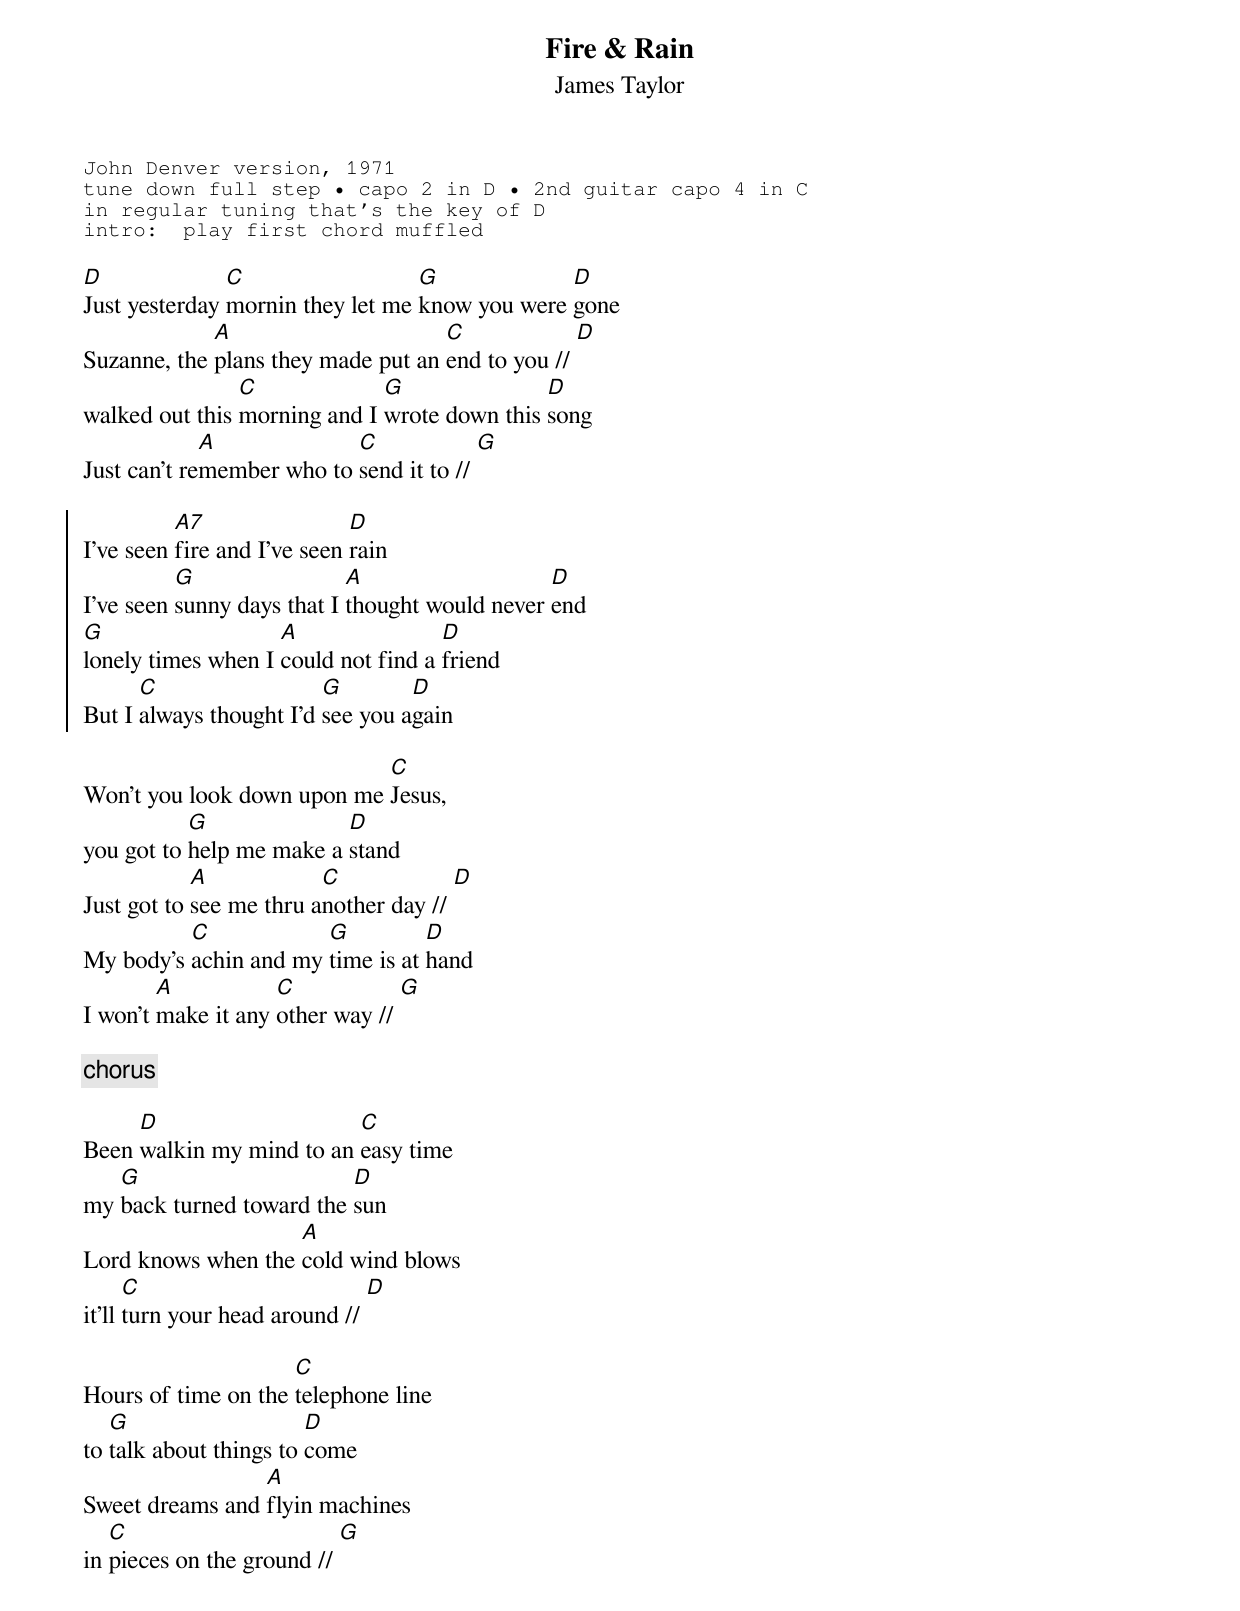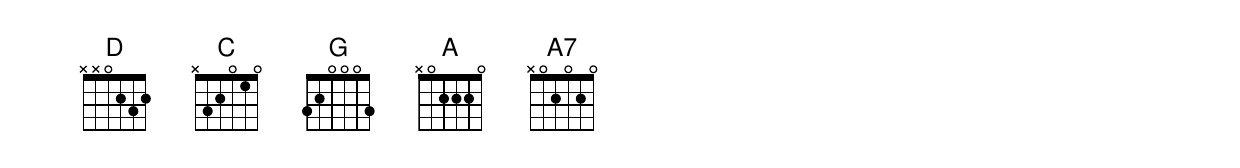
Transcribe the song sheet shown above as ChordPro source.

{title: Fire & Rain}
{subtitle: James Taylor}
{sot}
John Denver version, 1971
tune down full step • capo 2 in D • 2nd guitar capo 4 in C
in regular tuning that’s the key of D
intro:  play first chord muffled
{eot}

[D]Just yesterday [C]mornin they let me [G]know you were [D]gone
Suzanne, the [A]plans they made put an [C]end to you // [D]
walked out this [C]morning and I [G]wrote down this [D]song
Just can't re[A]member who to [C]send it to // [G]

{soc}
I’ve seen [A7]fire and I’ve seen [D]rain
I’ve seen [G]sunny days that I [A]thought would never [D]end
[G]lonely times when I [A]could not find a [D]friend
But I [C]always thought I’d [G]see you a[D]gain
{eoc}

Won't you look down upon me [C]Jesus,
you got to [G]help me make a [D]stand
Just got to [A]see me thru a[C]nother day // [D]
My body's [C]achin and my [G]time is at [D]hand
I won't [A]make it any [C]other way // [G]

{c:chorus}

Been [D]walkin my mind to an [C]easy time
my [G]back turned toward the [D]sun
Lord knows when the [A]cold wind blows
it'll [C]turn your head around // [D]

Hours of time on the [C]telephone line
to [G]talk about things to [D]come
Sweet dreams and [A]flyin machines
in [C]pieces on the ground // [G]

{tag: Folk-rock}
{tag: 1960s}
